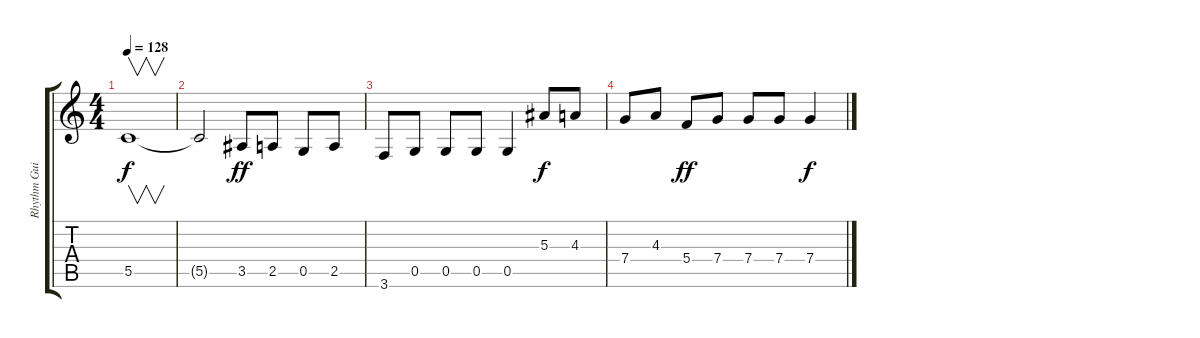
\track ("Rhythm Guitar" "Rhythm Gui") {instrument distortionguitar}
\staff {score tabs}
\tuning (D4 A3 F3 C3 G2 D2) {hide}
\ts (4 4)
\tempo 128
\clef g2
\ks c
5.5.1{v dy f} |
5.5{t}.2 3.5.8{dy ff} 2.5.8 0.5.8 2.5.8 |
3.6.8 0.5.8 0.5.8 0.5.8 0.5.4 5.3.8{dy f} 4.3.8 |
7.4.8 4.3.8 5.4.8{dy ff} 7.4.8 7.4.8 7.4.8 7.4.4{dy f}
